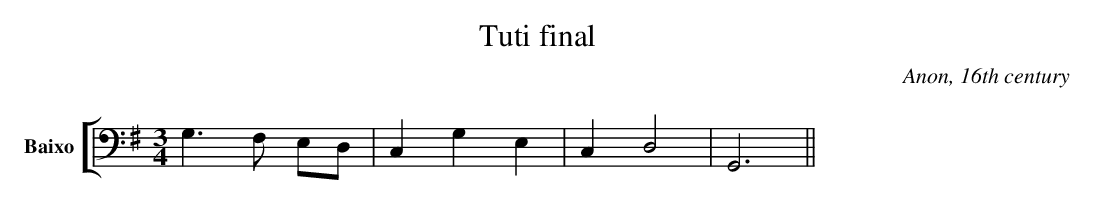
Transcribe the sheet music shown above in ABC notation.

X:1
T:Tuti final
C:Anon, 16th century
M:3/4
L:1/8
K:G
V: 4 clef=bass name="Baixo" sname="B."
%%staves [ 4 ]
[L:1/8] G,3 F, E,D, | C,2 G,2 E,2 | C,2 D,4 | G,,6 ||
